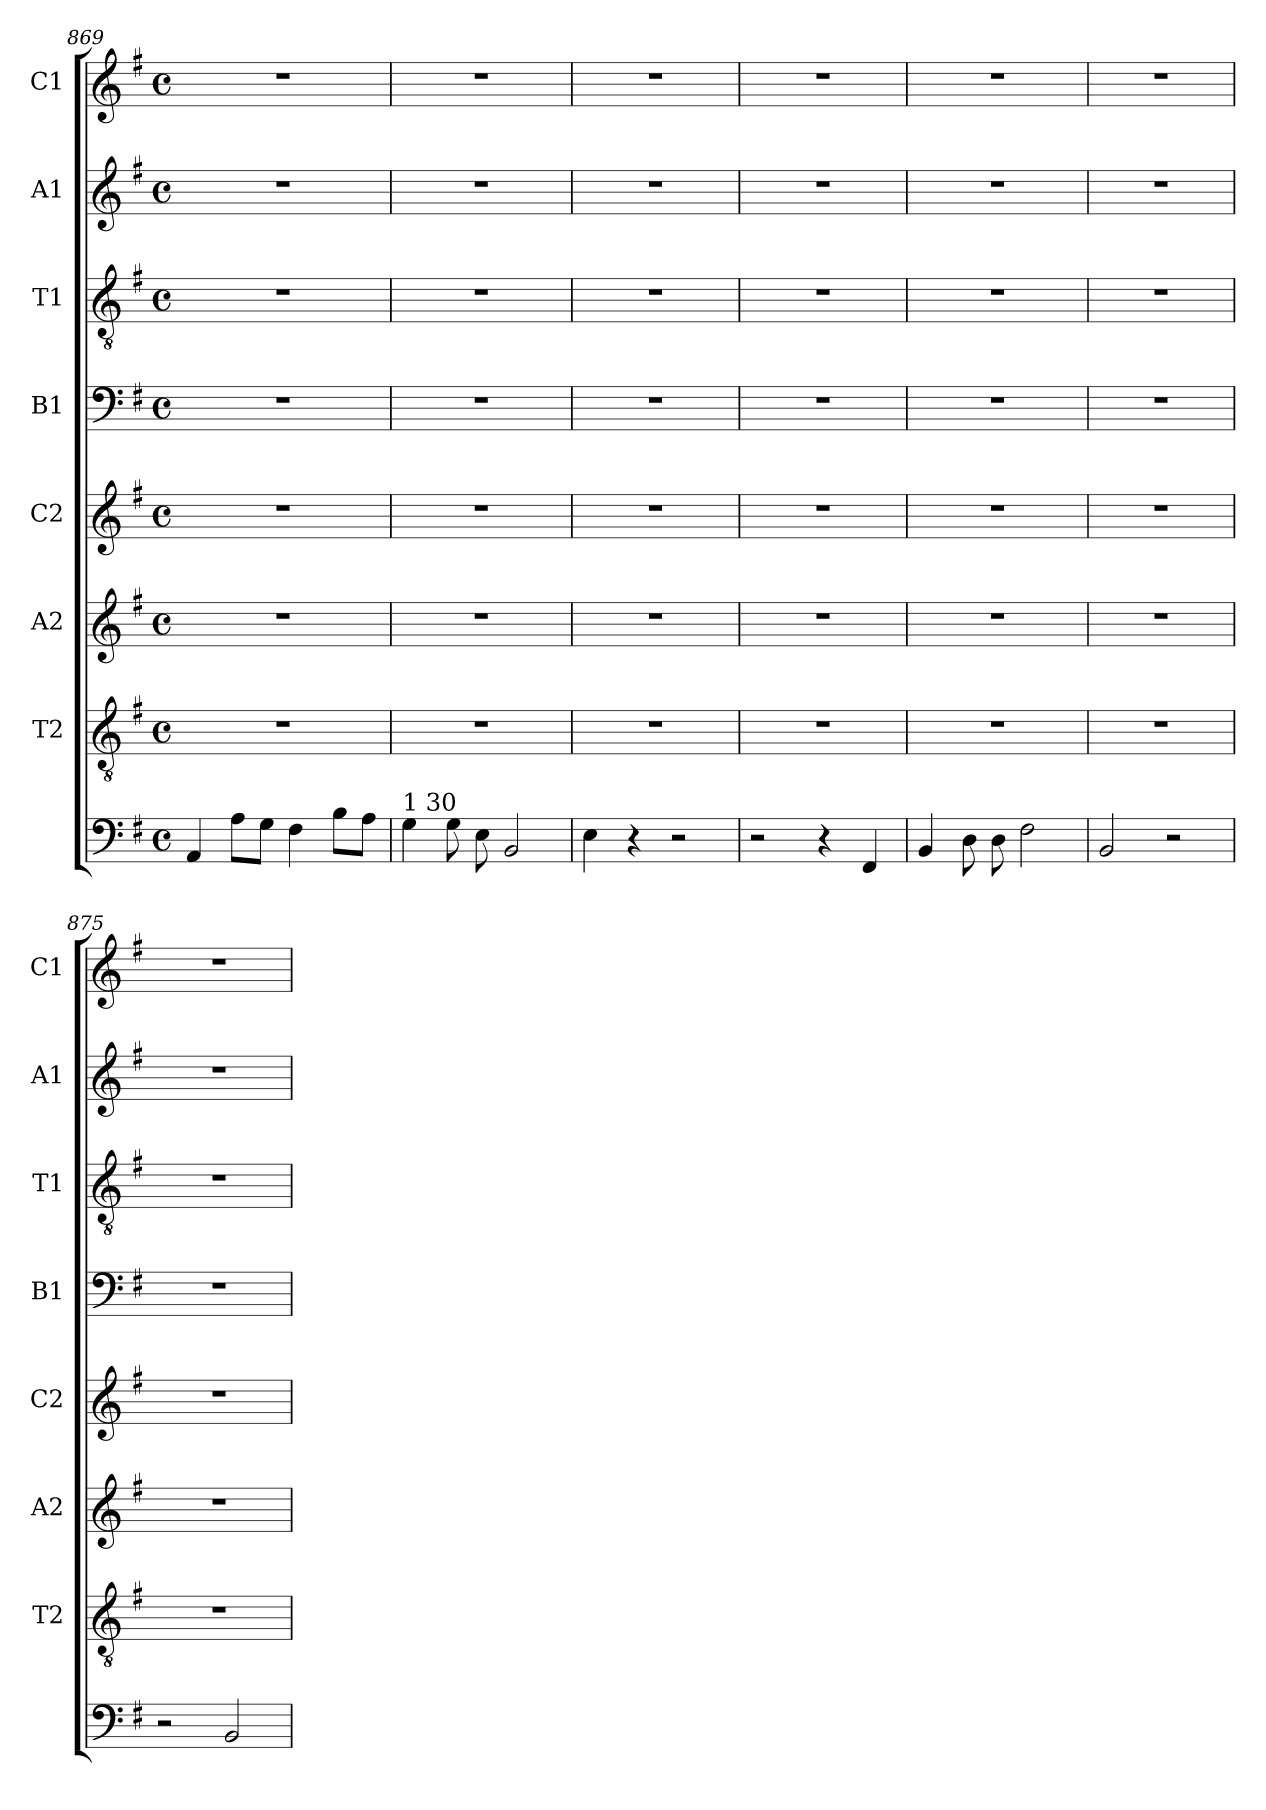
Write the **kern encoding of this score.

**kern	**kern	**kern	**kern	**kern	**kern	**kern	**kern
*part8	*part7	*part6	*part5	*part4	*part3	*part2	*part1
*staff8	*staff7	*staff6	*staff5	*staff4	*staff3	*staff2	*staff1
*	*I"T2	*I"A2	*I"C2	*I"B1	*I"T1	*I"A1	*I"C1
*	*I'T2	*I'A2	*I'C2	*I'B1	*I'T1	*I'A1	*I'C1
*clefF4	*clefGv2	*clefG2	*clefG2	*clefF4	*clefGv2	*clefG2	*clefG2
*k[f#]	*k[f#]	*k[f#]	*k[f#]	*k[f#]	*k[f#]	*k[f#]	*k[f#]
*G:	*G:	*G:	*G:	*G:	*G:	*G:	*G:
*M4/4	*M4/4	*M4/4	*M4/4	*M4/4	*M4/4	*M4/4	*M4/4
*met(c)	*met(c)	*met(c)	*met(c)	*met(c)	*met(c)	*met(c)	*met(c)
=869	=869	=869	=869	=869	=869	=869	=869
4AA/	1r	1r	1r	1r	1r	1r	1r
8A\L	.	.	.	.	.	.	.
8G\J	.	.	.	.	.	.	.
4F#\	.	.	.	.	.	.	.
8B\L	.	.	.	.	.	.	.
8A\J	.	.	.	.	.	.	.
!!LO:LB:g=z
=870	=870	=870	=870	=870	=870	=870	=870
!LO:TX:a:t=1 30	!	!	!	!	!	!	!
4G\	1r	1r	1r	1r	1r	1r	1r
8G\	.	.	.	.	.	.	.
8E\	.	.	.	.	.	.	.
2BB/	.	.	.	.	.	.	.
=871	=871	=871	=871	=871	=871	=871	=871
4E\	1r	1r	1r	1r	1r	1r	1r
4r	.	.	.	.	.	.	.
2r	.	.	.	.	.	.	.
=872	=872	=872	=872	=872	=872	=872	=872
2r	1r	1r	1r	1r	1r	1r	1r
4r	.	.	.	.	.	.	.
4FF#/	.	.	.	.	.	.	.
=873	=873	=873	=873	=873	=873	=873	=873
4BB/	1r	1r	1r	1r	1r	1r	1r
8D\	.	.	.	.	.	.	.
8D\	.	.	.	.	.	.	.
2F#\	.	.	.	.	.	.	.
=874	=874	=874	=874	=874	=874	=874	=874
2BB/	1r	1r	1r	1r	1r	1r	1r
2r	.	.	.	.	.	.	.
=875	=875	=875	=875	=875	=875	=875	=875
2r	1r	1r	1r	1r	1r	1r	1r
2BB/	.	.	.	.	.	.	.
=	=	=	=	=	=	=	=
*-	*-	*-	*-	*-	*-	*-	*-
